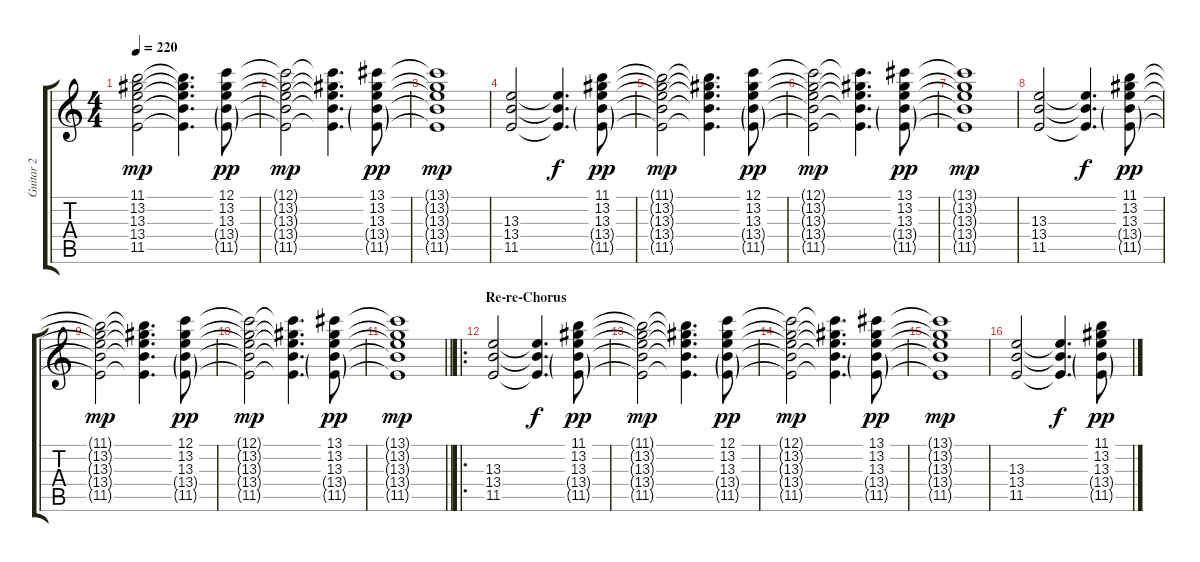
\track ("Guitar 2" "Guitar 2") {instrument overdrivenguitar}
\staff {score tabs}
\tuning (C4 G3 Eb3 Bb2 F2 C2) {hide}
\ts (4 4)
\tempo 220
\clef g2
\ks c
(11.1{t} 13.2{t} 13.3{t} 13.4{t} 11.5{t}).2{dy mp} (11.1{t} 13.2{t} 13.3{t} 13.4{t} 11.5{t}).4{d} (12.1 13.2 13.3 13.4{g} 11.5{g}).8{dy pp} |
(12.1{t} 13.2{t} 13.3{t} 13.4{t} 11.5{t}).2{dy mp} (12.1{t} 13.2{t} 13.3{t} 13.4{t} 11.5{t}).4{d} (13.1 13.2 13.3 13.4{g} 11.5{g}).8{dy pp} |
(13.1{t} 13.2{t} 13.3{t} 13.4{t} 11.5{t}).1{dy mp} |
(13.3 13.4 11.5).2 (13.3{t} 13.4{t} 11.5{t}).4{d dy f} (11.1 13.2 13.3 13.4{g} 11.5{g}).8{dy pp} |
(11.1{t} 13.2{t} 13.3{t} 13.4{t} 11.5{t}).2{dy mp} (11.1{t} 13.2{t} 13.3{t} 13.4{t} 11.5{t}).4{d} (12.1 13.2 13.3 13.4{g} 11.5{g}).8{dy pp} |
(12.1{t} 13.2{t} 13.3{t} 13.4{t} 11.5{t}).2{dy mp} (12.1{t} 13.2{t} 13.3{t} 13.4{t} 11.5{t}).4{d} (13.1 13.2 13.3 13.4{g} 11.5{g}).8{dy pp} |
(13.1{t} 13.2{t} 13.3{t} 13.4{t} 11.5{t}).1{dy mp} |
(13.3 13.4 11.5).2 (13.3{t} 13.4{t} 11.5{t}).4{d dy f} (11.1 13.2 13.3 13.4{g} 11.5{g}).8{dy pp} |
(11.1{t} 13.2{t} 13.3{t} 13.4{t} 11.5{t}).2{dy mp} (11.1{t} 13.2{t} 13.3{t} 13.4{t} 11.5{t}).4{d} (12.1 13.2 13.3 13.4{g} 11.5{g}).8{dy pp} |
(12.1{t} 13.2{t} 13.3{t} 13.4{t} 11.5{t}).2{dy mp} (12.1{t} 13.2{t} 13.3{t} 13.4{t} 11.5{t}).4{d} (13.1 13.2 13.3 13.4{g} 11.5{g}).8{dy pp} |
\barLineRight lightlight
(13.1{t} 13.2{t} 13.3{t} 13.4{t} 11.5{t}).1{dy mp} |
\ro
\section ("" "Re-re-Chorus")
(13.3 13.4 11.5).2 (13.3{t} 13.4{t} 11.5{t}).4{d dy f} (11.1 13.2 13.3 13.4{g} 11.5{g}).8{dy pp} |
(11.1{t} 13.2{t} 13.3{t} 13.4{t} 11.5{t}).2{dy mp} (11.1{t} 13.2{t} 13.3{t} 13.4{t} 11.5{t}).4{d} (12.1 13.2 13.3 13.4{g} 11.5{g}).8{dy pp} |
(12.1{t} 13.2{t} 13.3{t} 13.4{t} 11.5{t}).2{dy mp} (12.1{t} 13.2{t} 13.3{t} 13.4{t} 11.5{t}).4{d} (13.1 13.2 13.3 13.4{g} 11.5{g}).8{dy pp} |
(13.1{t} 13.2{t} 13.3{t} 13.4{t} 11.5{t}).1{dy mp} |
(13.3 13.4 11.5).2 (13.3{t} 13.4{t} 11.5{t}).4{d dy f} (11.1 13.2 13.3 13.4{g} 11.5{g}).8{dy pp}
